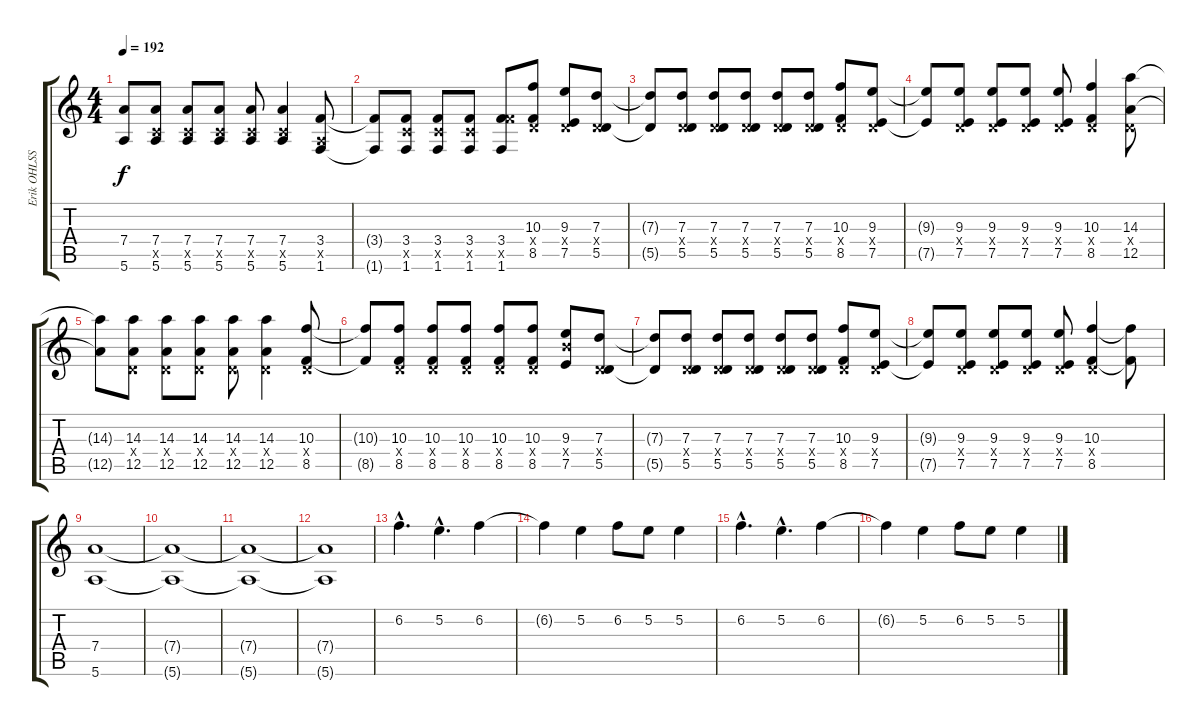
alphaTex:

\track ("Erik OHLSSON" "Erik OHLSS") {instrument distortionguitar}
\staff {score tabs}
\tuning (E4 B3 G3 D3 A2 E2) {hide}
\ts (4 4)
\tempo 192
\clef g2
\ks c
(7.4{t} 5.6{t}).8{dy f} (7.4 3.5{x} 5.6).8 (7.4 3.5{x} 5.6).8 (7.4 3.5{x} 5.6).8 (7.4 3.5{x} 5.6).8 (7.4 3.5{x} 5.6).4 (3.4 0.5{x} 1.6).8 |
(3.4{t} 1.6{t}).8 (3.4 3.5{x} 1.6).8 (3.4 3.5{x} 1.6).8 (3.4 3.5{x} 1.6).8 (3.4 8.5{x} 1.6).8 (10.3 0.4{x} 8.5).8 (9.3 0.4{x} 7.5).8 (7.3 0.4{x} 5.5).8 |
(7.3{t} 5.5{t}).8 (7.3 0.4{x} 5.5).8 (7.3 0.4{x} 5.5).8 (7.3 0.4{x} 5.5).8 (7.3 0.4{x} 5.5).8 (7.3 0.4{x} 5.5).8 (10.3 0.4{x} 8.5).8 (9.3 0.4{x} 7.5).8 |
(9.3{t} 7.5{t}).8 (9.3 0.4{x} 7.5).8 (9.3 0.4{x} 7.5).8 (9.3 0.4{x} 7.5).8 (9.3 0.4{x} 7.5).8 (10.3 0.4{x} 8.5).4 (14.3 0.4{x} 12.5).8 |
(14.3{t} 12.5{t}).8 (14.3 0.4{x} 12.5).8 (14.3 0.4{x} 12.5).8 (14.3 0.4{x} 12.5).8 (14.3 0.4{x} 12.5).8 (14.3 0.4{x} 12.5).4 (10.3 0.4{x} 8.5).8 |
(10.3{t} 8.5{t}).8 (10.3 0.4{x} 8.5).8 (10.3 0.4{x} 8.5).8 (10.3 0.4{x} 8.5).8 (10.3 0.4{x} 8.5).8 (10.3 0.4{x} 8.5).8 (9.3 9.4{x} 7.5).8 (7.3 0.4{x} 5.5).8 |
(7.3{t} 5.5{t}).8 (7.3 0.4{x} 5.5).8 (7.3 0.4{x} 5.5).8 (7.3 0.4{x} 5.5).8 (7.3 0.4{x} 5.5).8 (7.3 0.4{x} 5.5).8 (10.3 0.4{x} 8.5).8 (9.3 0.4{x} 7.5).8 |
(9.3{t} 7.5{t}).8 (9.3 0.4{x} 7.5).8 (9.3 0.4{x} 7.5).8 (9.3 0.4{x} 7.5).8 (9.3 0.4{x} 7.5).8 (10.3 0.4{x} 8.5).4 (10.3{t} 8.5{t}).8 |
(7.4 5.6).1 |
(7.4{t} 5.6{t}).1 |
(7.4{t} 5.6{t}).1 |
(7.4{t} 5.6{t}).1 |
6.2{hac}.4{d} 5.2{hac}.4{d} 6.2.4 |
6.2{t}.4 5.2.4 6.2.8 5.2.8 5.2.4 |
6.2{hac}.4{d} 5.2{hac}.4{d} 6.2.4 |
6.2{t}.4 5.2.4 6.2.8 5.2.8 5.2.4
